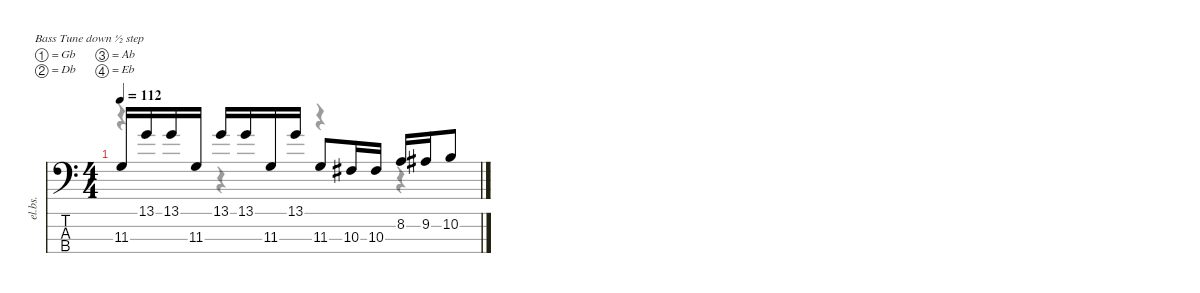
\defaultSystemsLayout 4
\hideDynamics
\bracketExtendMode nobrackets
\otherSystemsTrackNameOrientation horizontal
\track ("Bass" "el.bs.") {instrument electricbassfinger}
\staff {score tabs}
\tuning (Gb2 Db2 Ab1 Eb1)
\voice
\ts (4 4)
\tempo 112
\clef f4
\ks c
11.3.16{dy f beam Up} 13.1.16{beam Up} 13.1.16{beam Up} 11.3.16{beam Up} 13.1.16{beam Up} 13.1.16{beam Up} 11.3.16{beam Up} 13.1.16{beam Up} 11.3.8{beam Up} 10.3{acc #}.16{beam Up} 10.3{acc #}.16{beam Up} 8.2.16{beam Up} 9.2{acc #}.16{beam Up} 10.2.8{beam Up}
\voice
\clef f4
\ottava regular
\simile none
\ks c
r.4{dy mf beam Down} r.4{beam Down} r.4{beam Down} r.4{beam Down}
